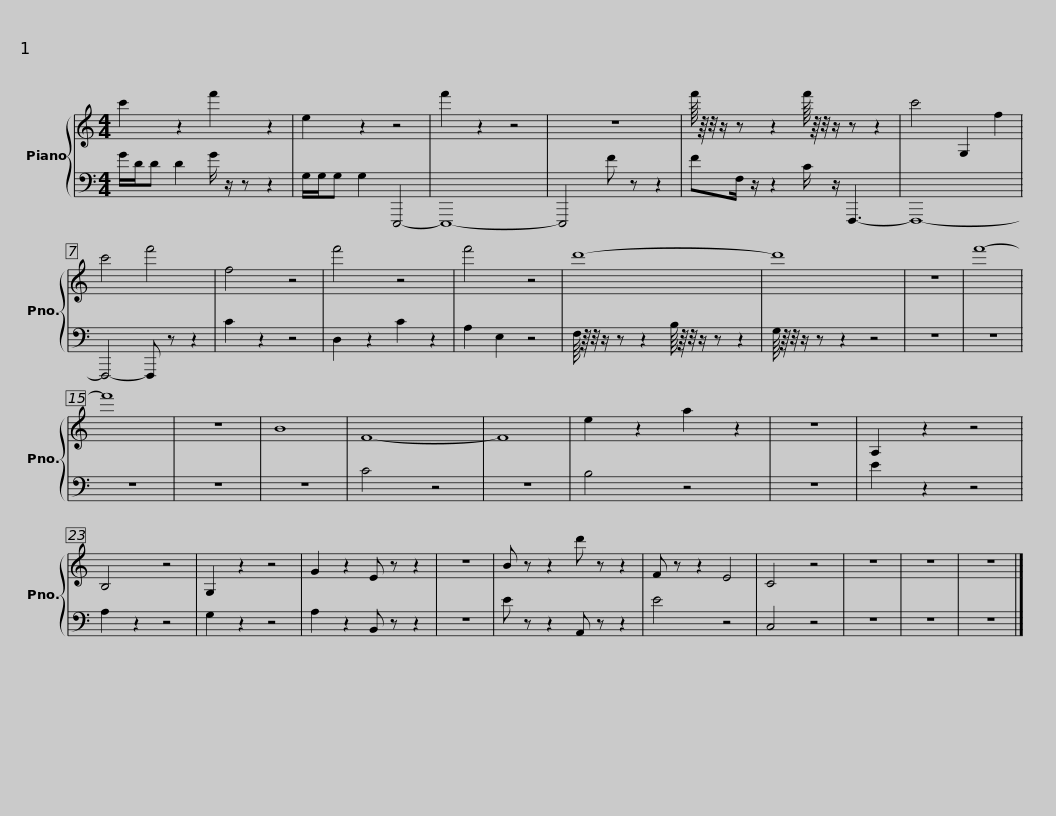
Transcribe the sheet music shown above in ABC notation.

X:1
%%score { 1 | 2 }
L:1/8
M:4/4
I:linebreak $
K:C
V:1 treble
V:2 bass
V:1
 c'2 z2 f'2 z2 | e2 z2 z4 | f'2 z2 z4 | z8 | f'/8 z/8 z/4 z/ z z2 f'/8 z/8 z/4 z/ z z2 | %5
 c'4 G,2 f2 |$ c'4 f'4 | f4 z4 | f'4 z4 | f'4 z4 | %10
 d'8- | d'8 | z8 | f'8- |$ f'8 | %15
 z8 | B8 | F8- | F8 | e2 z2 a2 z2 | %20
 z8 | A,2 z2 z4 | B,4 z4 | G,2 z2 z4 | G2 z2 E z z2 | %25
 z8 |$ B z z2 d' z z2 | F z z2 E4 | C4 z4 | z8 | %30
 z8 | z8 |] %32
V:2
 G/D/D D2 G/ z/ z z2 | G,/G,/G, G,2 E,,,4- | E,,,8- | E,,,4 F z z2 | FF,/ z/ z2 C/ z/ F,,,3- | %5
 F,,,8- |$ F,,,4- F,,, z z2 | C2 z2 z4 | D,2 z2 C2 z2 | A,2 E,2 z4 | %10
 F,/8 z/8 z/4 z/ z z2 B,/8 z/8 z/4 z/ z z2 | G,/8 z/8 z/4 z/ z z2 z4 | z8 | z8 |$ z8 | %15
 z8 | z8 | C4 z4 | z8 | B,4 z4 | %20
 z8 | E2 z2 z4 | A,2 z2 z4 | G,2 z2 z4 | A,2 z2 B,, z z2 | %25
 z8 |$ E z z2 A,, z z2 | E4 z4 | C,4 z4 | z8 | %30
 z8 | z8 |] %32
